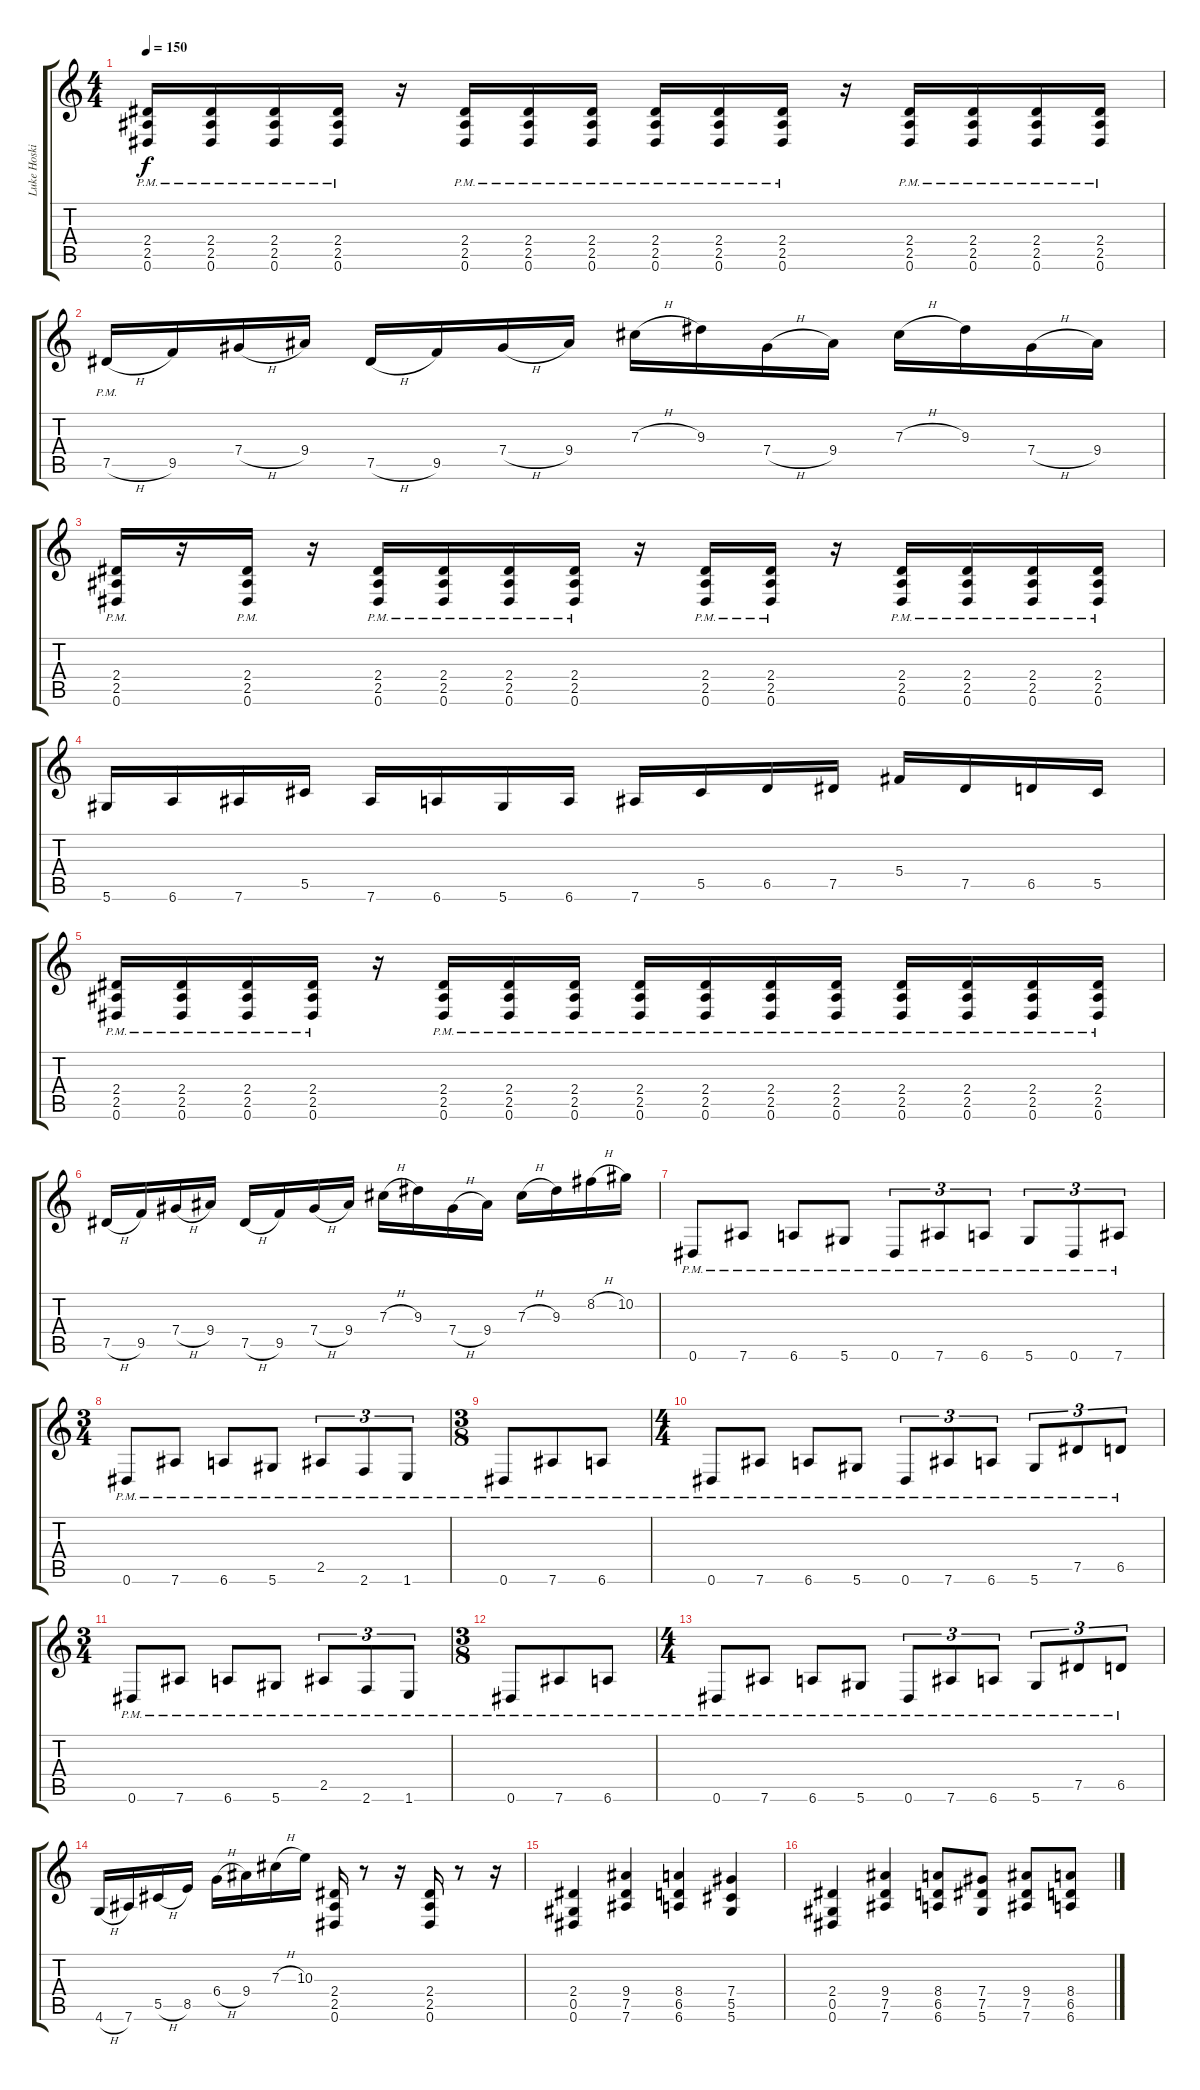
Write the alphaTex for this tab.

\track ("Luke Hoskin" "Luke Hoski") {instrument overdrivenguitar}
\staff {score tabs}
\tuning (Eb4 Bb3 Gb3 Db3 Ab2 Eb2) {hide}
\ts (4 4)
\tempo 150
\clef g2
\ks c
(2.4{pm} 2.5{pm} 0.6{pm}).16{dy f} (2.4{pm} 2.5{pm} 0.6{pm}).16 (2.4{pm} 2.5{pm} 0.6{pm}).16 (2.4{pm} 2.5{pm} 0.6{pm}).16 r.16 (2.4{pm} 2.5{pm} 0.6{pm}).16 (2.4{pm} 2.5{pm} 0.6{pm}).16 (2.4{pm} 2.5{pm} 0.6{pm}).16 (2.4{pm} 2.5{pm} 0.6{pm}).16 (2.4{pm} 2.5{pm} 0.6{pm}).16 (2.4{pm} 2.5{pm} 0.6{pm}).16 r.16 (2.4{pm} 2.5{pm} 0.6{pm}).16 (2.4{pm} 2.5{pm} 0.6{pm}).16 (2.4{pm} 2.5{pm} 0.6{pm}).16 (2.4{pm} 2.5{pm} 0.6{pm}).16 |
7.5{h pm}.16 9.5.16 7.4{h}.16 9.4.16 7.5{h}.16 9.5.16 7.4{h}.16 9.4.16 7.3{h}.16 9.3.16 7.4{h}.16 9.4.16 7.3{h}.16 9.3.16 7.4{h}.16 9.4.16 |
(2.4{pm} 2.5{pm} 0.6{pm}).16 r.16 (2.4{pm} 2.5{pm} 0.6{pm}).16 r.16 (2.4{pm} 2.5{pm} 0.6{pm}).16 (2.4{pm} 2.5{pm} 0.6{pm}).16 (2.4{pm} 2.5{pm} 0.6{pm}).16 (2.4{pm} 2.5{pm} 0.6{pm}).16 r.16 (2.4{pm} 2.5{pm} 0.6{pm}).16 (2.4{pm} 2.5{pm} 0.6{pm}).16 r.16 (2.4{pm} 2.5{pm} 0.6{pm}).16 (2.4{pm} 2.5{pm} 0.6{pm}).16 (2.4{pm} 2.5{pm} 0.6{pm}).16 (2.4{pm} 2.5{pm} 0.6{pm}).16 |
5.6.16 6.6.16 7.6.16 5.5.16 7.6.16 6.6.16 5.6.16 6.6.16 7.6.16 5.5.16 6.5.16 7.5.16 5.4.16 7.5.16 6.5.16 5.5.16 |
(2.4{pm} 2.5{pm} 0.6{pm}).16 (2.4{pm} 2.5{pm} 0.6{pm}).16 (2.4{pm} 2.5{pm} 0.6{pm}).16 (2.4{pm} 2.5{pm} 0.6{pm}).16 r.16 (2.4{pm} 2.5{pm} 0.6{pm}).16 (2.4{pm} 2.5{pm} 0.6{pm}).16 (2.4{pm} 2.5{pm} 0.6{pm}).16 (2.4{pm} 2.5{pm} 0.6{pm}).16 (2.4{pm} 2.5{pm} 0.6{pm}).16 (2.4{pm} 2.5{pm} 0.6{pm}).16 (2.4{pm} 2.5{pm} 0.6{pm}).16 (2.4{pm} 2.5{pm} 0.6{pm}).16 (2.4{pm} 2.5{pm} 0.6{pm}).16 (2.4{pm} 2.5{pm} 0.6{pm}).16 (2.4{pm} 2.5{pm} 0.6{pm}).16 |
7.5{h}.16 9.5.16 7.4{h}.16 9.4.16 7.5{h}.16 9.5.16 7.4{h}.16 9.4.16 7.3{h}.16 9.3.16 7.4{h}.16 9.4.16 7.3{h}.16 9.3.16 8.2{h}.16 10.2.16 |
0.6{pm}.8 7.6{pm}.8 6.6{pm}.8 5.6{pm}.8 0.6{pm}.8{tu (3 2)} 7.6{pm}.8{tu (3 2)} 6.6{pm}.8{tu (3 2)} 5.6{pm}.8{tu (3 2)} 0.6{pm}.8{tu (3 2)} 7.6{pm}.8{tu (3 2)} |
\ts (3 4)
0.6{pm}.8 7.6{pm}.8 6.6{pm}.8 5.6{pm}.8 2.5{pm}.8{tu (3 2)} 2.6{pm}.8{tu (3 2)} 1.6{pm}.8{tu (3 2)} |
\ts (3 8)
0.6{pm}.8 7.6{pm}.8 6.6{pm}.8 |
\ts (4 4)
0.6{pm}.8 7.6{pm}.8 6.6{pm}.8 5.6{pm}.8 0.6{pm}.8{tu (3 2)} 7.6{pm}.8{tu (3 2)} 6.6{pm}.8{tu (3 2)} 5.6{pm}.8{tu (3 2)} 7.5{pm}.8{tu (3 2)} 6.5{pm}.8{tu (3 2)} |
\ts (3 4)
0.6{pm}.8 7.6{pm}.8 6.6{pm}.8 5.6{pm}.8 2.5{pm}.8{tu (3 2)} 2.6{pm}.8{tu (3 2)} 1.6{pm}.8{tu (3 2)} |
\ts (3 8)
0.6{pm}.8 7.6{pm}.8 6.6{pm}.8 |
\ts (4 4)
0.6{pm}.8 7.6{pm}.8 6.6{pm}.8 5.6{pm}.8 0.6{pm}.8{tu (3 2)} 7.6{pm}.8{tu (3 2)} 6.6{pm}.8{tu (3 2)} 5.6{pm}.8{tu (3 2)} 7.5{pm}.8{tu (3 2)} 6.5{pm}.8{tu (3 2)} |
4.6{h}.16 7.6.16 5.5{h}.16 8.5.16 6.4{h}.16 9.4.16 7.3{h}.16 10.3.16 (2.4 2.5 0.6).16 r.8 r.16 (2.4 2.5 0.6).16 r.8 r.16 |
(2.4 0.5 0.6).4 (9.4 7.5 7.6).4 (8.4 6.5 6.6).4 (7.4 5.5 5.6).4 |
(2.4 0.5 0.6).4 (9.4 7.5 7.6).4 (8.4 6.5 6.6).8 (7.4 7.5 5.6).8 (9.4 7.5 7.6).8 (8.4 6.5 6.6).8
